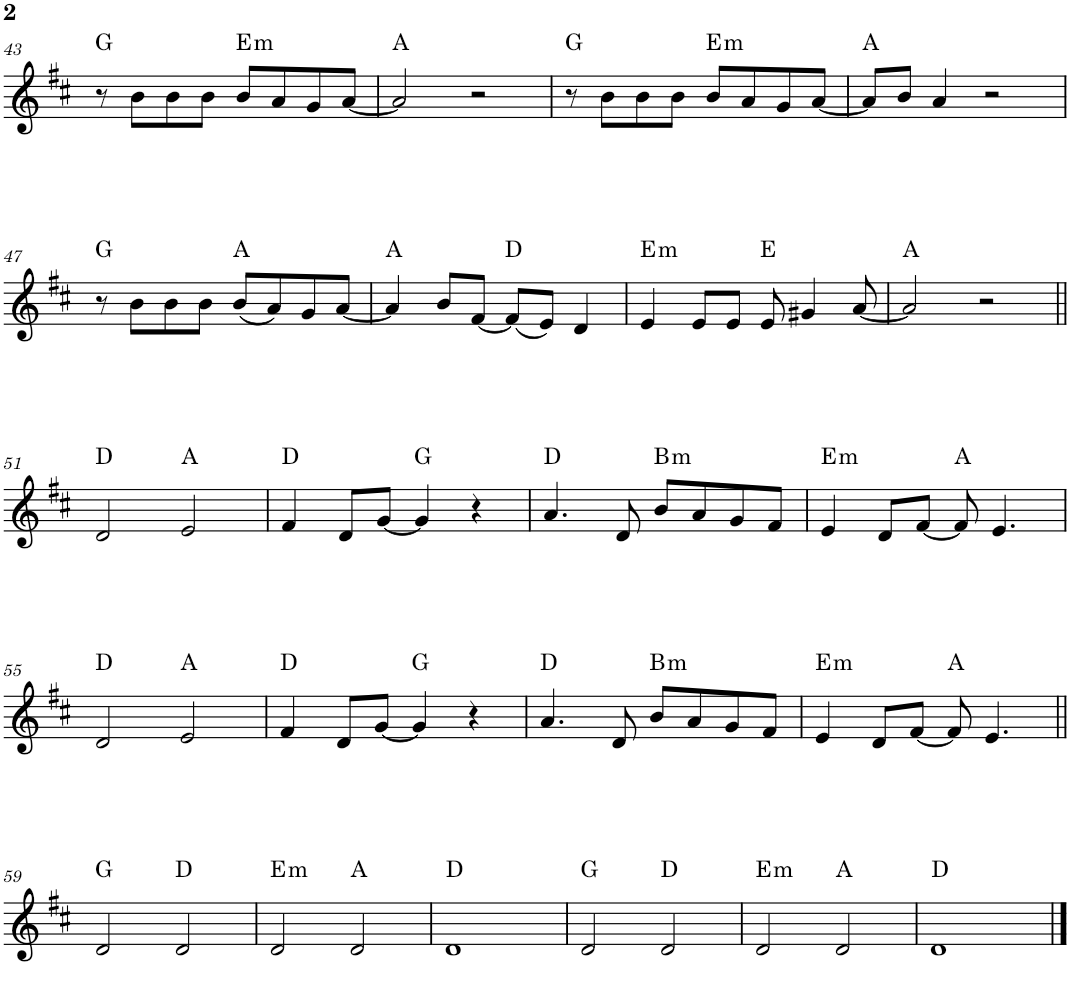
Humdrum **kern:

**kern	**harte
*part1	*part1
*staff1	*
*I"Piano	*
*I'Pno.	*
!!LO:PB:g=z
*clefG2	*
*k[f#c#]	*
*M4/4	*
=43	=43
8r	G:maj
8b\L	.
8b\	.
8b\J	.
!	!LO:H:kt=m
8b/L	E:min
8a/	.
8g/	.
[8a/J	.
=44	=44
2a/]	A:maj
2r	.
=45	=45
8r	G:maj
8b\L	.
8b\	.
8b\J	.
!	!LO:H:kt=m
8b/L	E:min
8a/	.
8g/	.
[8a/J	.
=46	=46
8a/L]	A:maj
8b/J	.
4a/	.
2r	.
!!LO:LB:g=z
=47	=47
8r	G:maj
8b\L	.
8b\	.
8b\J	.
(8b/L	A:maj
8a/)	.
8g/	.
[8a/J	.
=48	=48
4a/]	A:maj
8b/L	.
[8f#/J	.
(8f#/L]	D:maj
8e/J)	.
4d/	.
=49	=49
!	!LO:H:kt=m
4e/	E:min
8e/L	.
8e/J	.
8e/	E:maj
4g#X/	.
[8a/	.
=50	=50
2a/]	A:maj
2r	.
!!LO:LB:g=z
=51||	=51||
2d/	D:maj
2e/	A:maj
=52	=52
4f#/	D:maj
8d/L	.
[8g/J	.
4g/]	G:maj
4r	.
=53	=53
4.a/	D:maj
8d/	.
!	!LO:H:kt=m
8b/L	B:min
8a/	.
8g/	.
8f#/J	.
=54	=54
!	!LO:H:kt=m
4e/	E:min
8d/L	.
[8f#/J	.
8f#/]	A:maj
4.e/	.
!!LO:LB:g=z
=55	=55
2d/	D:maj
2e/	A:maj
=56	=56
4f#/	D:maj
8d/L	.
[8g/J	.
4g/]	G:maj
4r	.
=57	=57
4.a/	D:maj
8d/	.
!	!LO:H:kt=m
8b/L	B:min
8a/	.
8g/	.
8f#/J	.
=58	=58
!	!LO:H:kt=m
4e/	E:min
8d/L	.
[8f#/J	.
8f#/]	A:maj
4.e/	.
!!LO:LB:g=z
=59||	=59||
2d/	G:maj
2d/	D:maj
=60	=60
!	!LO:H:kt=m
2d/	E:min
2d/	A:maj
=61	=61
1d	D:maj
=62	=62
2d/	G:maj
2d/	D:maj
=63	=63
!	!LO:H:kt=m
2d/	E:min
2d/	A:maj
=64	=64
1d	D:maj
==	==
*-	*-
